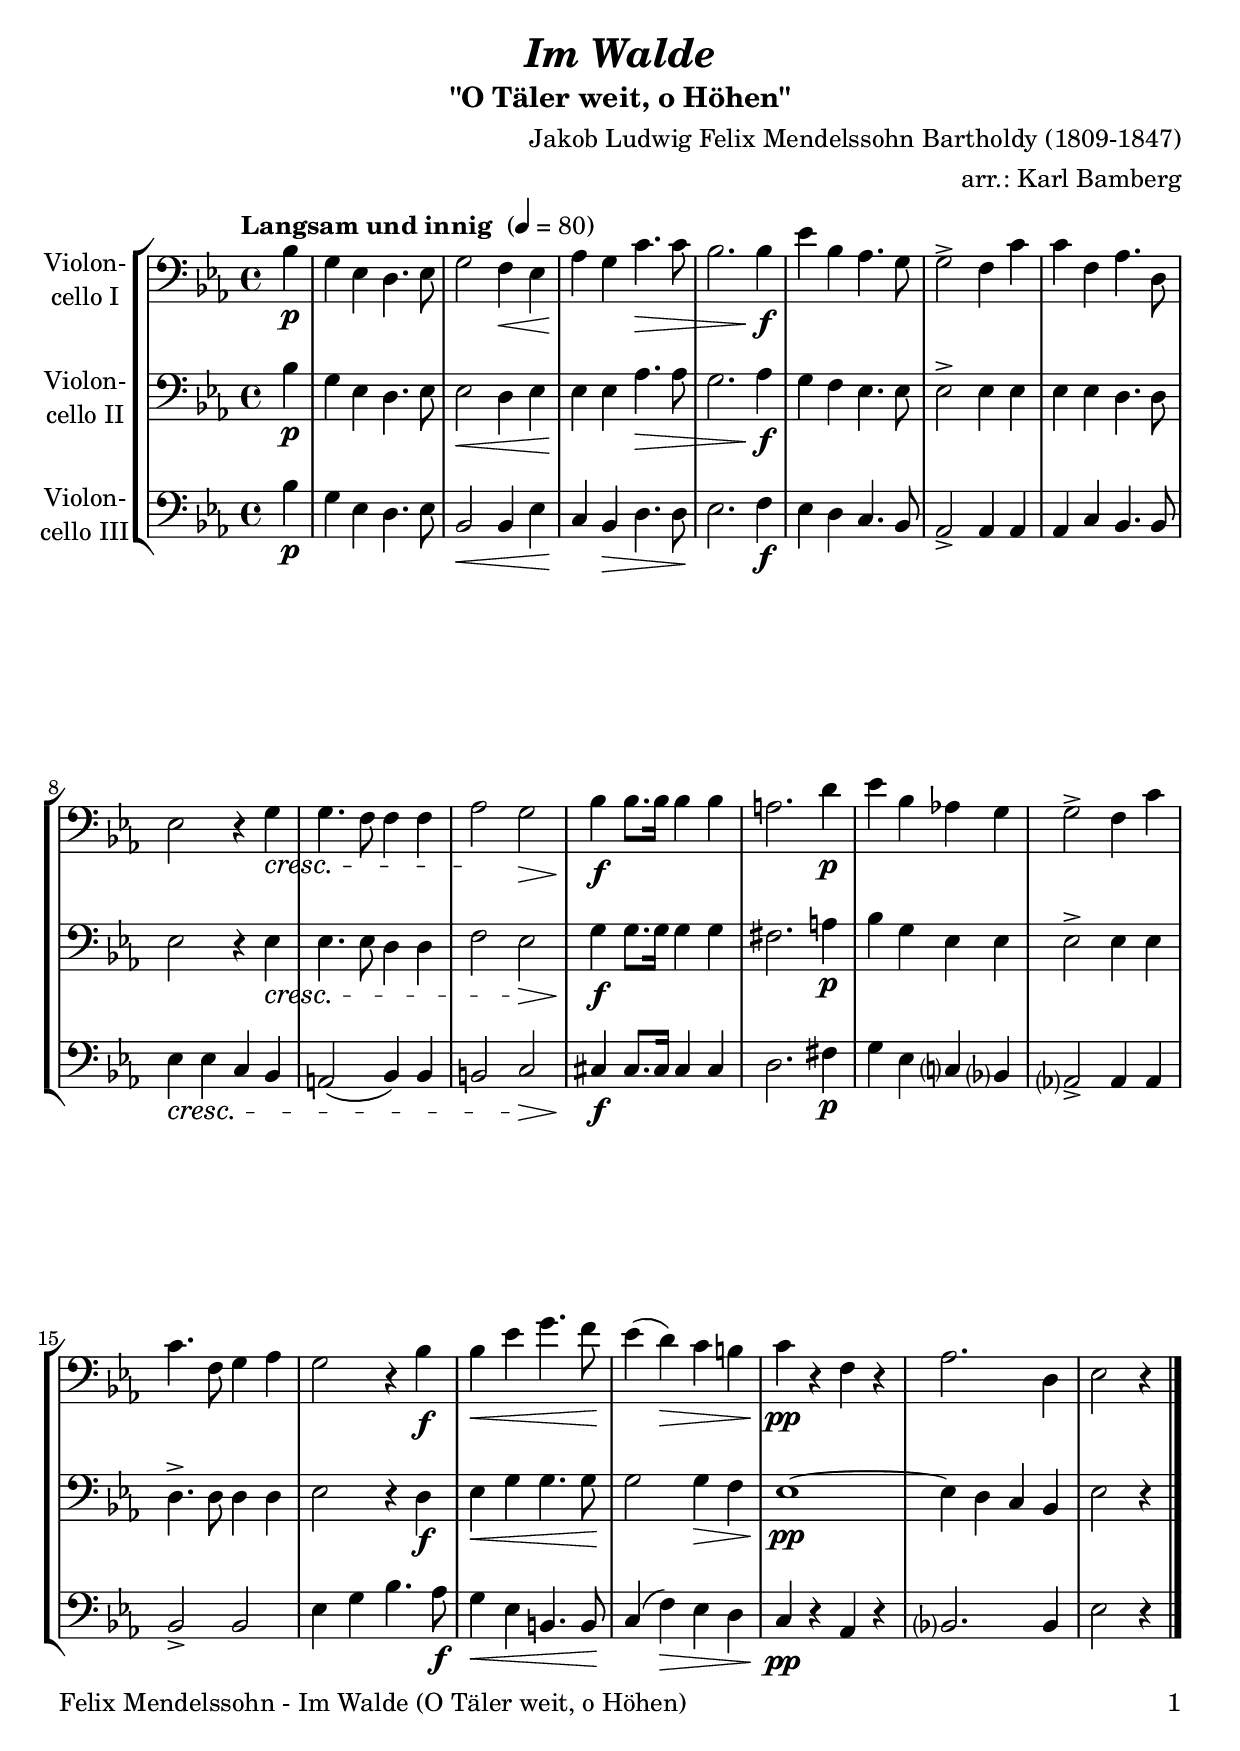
\version "2.18.2"
\include "deutsch.ly"
  
#(set-global-staff-size 22)

\header {
  title     = \markup \bold \italic "Im Walde"
  subtitle  = "\"O Täler weit, o Höhen\""
  composer  = "Jakob Ludwig Felix Mendelssohn Bartholdy (1809-1847)"
  arranger  = "arr.: Karl Bamberg"
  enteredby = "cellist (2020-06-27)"
%  piece     = ""
}

voiceconsts = {
  \key es \major
  \time 4/4
  \clef "bass"
%  \numericTimeSignature
  \compressFullBarRests
  % Set default beaming for all staves
%  \set Timing.beamExceptions = #'()
%  \set Timing.baseMoment     = #(ly:make-moment 1 4)
%  \set Timing.beatStructure  = #'(1 1 1)
  \tempo "Langsam und innig " 4=80
}

micl = "clarinet"
mifl = "flute"
miob = "oboe"
mifh = "french horn"
misx = "tenor sax"
mist = "string ensemble 1"
miba = "cello"

atem = \mark \markup \box \italic "a tempo"
dolc = \markup \italic "dolce"
rit  = \mark \markup \box \italic "rit."
solo = \markup \italic "solo"

va = \relative c' {
  \voiceconsts

  \partial 4 b4\p
  g es d4. es8
  g2 f4\< es
  as\! g c4.\> c8
  b2. b4\!\f
  es b as4. g8

  g2-> f4 c'
  c f, as4. d,8
  es2 r4 g\cresc
  g4. f8 f4 f
  as2\! g\>

  b4\!\f b8. b16 b4 b
  a2. d4\p
  es b as! g
  g2-> f4 c'
  c4. f,8 g4 as

  g2 r4 b\f
  b\< es g4. f8\!
  es4( d)\> c h
  c\!\pp r f, r
  as2. d,4
  es2 r4 \bar "|."
}

vb = \relative c' {
  \voiceconsts

  \partial 4 b4\p
  g es d4. es8
  es2\< d4 es
  es\! es as4.\> as8
  g2. as4\!\f

  g f es4. es8
  es2-> es4 es
  es es d4. d8
  es2 r4 es\cresc
  es4. es8 d4 d

  f2 es\>
  g4\!\f g8. g16 g4 g
  fis2. a4\p
  b g es es
  es2-> es4 es

  d4.-> d8 d4 d
  es2 r4 d\f
  es\< g g4. g8\!
  g2 g4\> f
  es1~\!\pp
  es4 d c b
  es2 r4 \bar "|."
}

vc = \relative c' {
  \voiceconsts

  \partial 4 b4\p
  g es d4. es8
  b2\< b4 es
  c\! b\> d4. d8
  es2.\! f4\f

  es d c4. b8
  as2-> as4 as
  as c b4. b8
  es4\cresc es c b
  a2( b4) b

  h2 c\>
  cis4\!\f cis8. cis16 cis4 cis
  d2. fis4\p
  g es c? b?
  as?2-> as4 as
  b2-> b

  es4 g b4. as8\f
  g4\< es h4. h8\!
  c4( f)\> es d
  c\pp r as r
  b?2. b4
  es2 r4 \bar "|."
}


music = \new StaffGroup <<
      \new Staff {
	\set Staff.midiInstrument = \miba
	\set Staff.instrumentName = \markup \center-column { "Violon-" "cello I" }
	\transpose es es { \va }
      }

      \new Staff {
	\set Staff.midiInstrument = \miba
	\set Staff.instrumentName = \markup \center-column { "Violon-" "cello II" }
	\transpose es es { \vb }
      }

      \new Staff {
	\set Staff.midiInstrument = \miba
	\set Staff.instrumentName = \markup \center-column { "Violon-" "cello III" }
	\transpose es es { \vc }
      }
>>

\book {
   \paper {
    print-page-number = ##t
    print-first-page-number = ##t
    ragged-last-bottom = ##f
    oddHeaderMarkup = \markup \null
    evenHeaderMarkup = \markup \null
    oddFooterMarkup = \markup {
      \fill-line {
        \on-the-fly #print-page-number-check-first
        "Felix Mendelssohn - Im Walde (O Täler weit, o Höhen)" \fromproperty #'page:page-number-string
      }
    }
    evenFooterMarkup = \oddFooterMarkup
  } \score {
    \music
    \layout {}
  }

  \score {
    \unfoldRepeats \music

    \midi {
      \context {
        \Score
      }
    }
  }
}